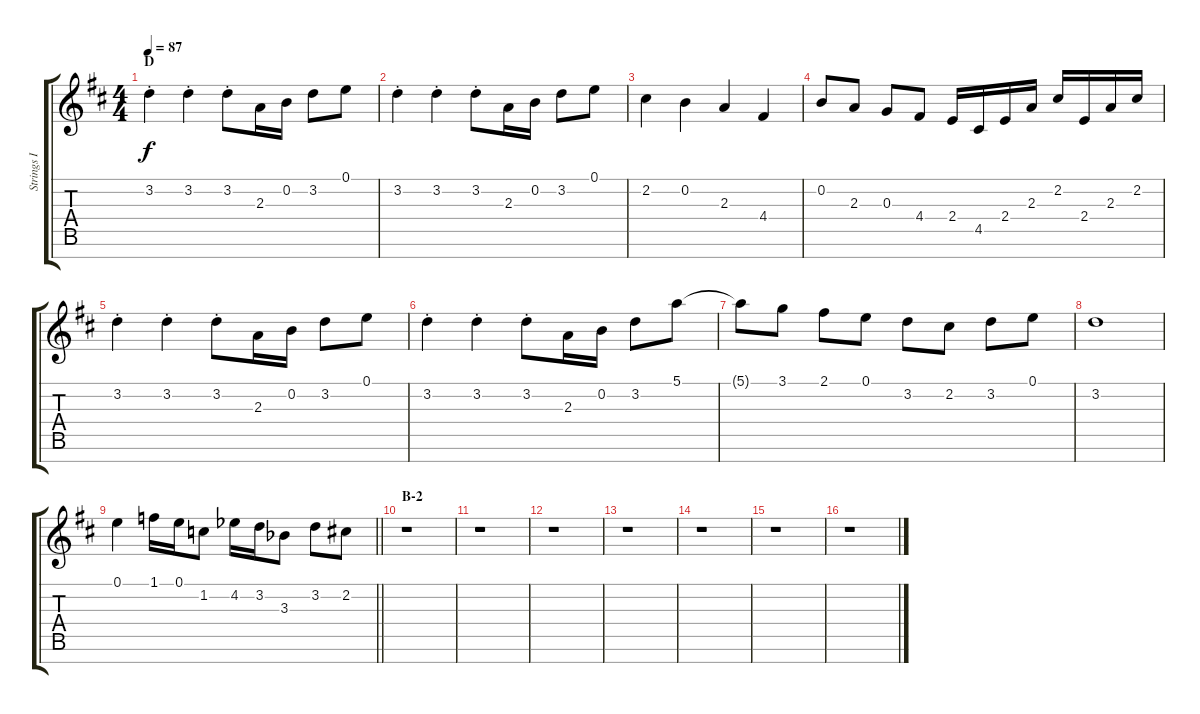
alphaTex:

\track ("Strings I" "Strings I") {instrument stringensemble1}
\staff {score tabs}
\tuning (E5 B4 G4 D4 A3 E3 B2) {hide}
\ts (4 4)
\section ("" "D")
\tempo 87
\clef g2
\ks d
3.2{st}.4{dy f} 3.2{st}.4 3.2{st}.8 2.3.16 0.2.16 3.2.8 0.1.8 |
3.2{st}.4 3.2{st}.4 3.2{st}.8 2.3.16 0.2.16 3.2.8 0.1.8 |
2.2.4 0.2.4 2.3.4 4.4.4 |
0.2.8 2.3.8 0.3.8 4.4.8 2.4.16 4.5.16 2.4.16 2.3.16 2.2.16 2.4.16 2.3.16 2.2.16 |
3.2{st}.4 3.2{st}.4 3.2{st}.8 2.3.16 0.2.16 3.2.8 0.1.8 |
3.2{st}.4 3.2{st}.4 3.2{st}.8 2.3.16 0.2.16 3.2.8 5.1.8 |
5.1{t}.8 3.1.8 2.1.8 0.1.8 3.2.8 2.2.8 3.2.8 0.1.8 |
3.2.1 |
\barLineRight lightlight
0.1.4 1.1.16 0.1.16 1.2.8 4.2{acc b}.16 3.2.16 3.3{acc b}.8 3.2.8 2.2.8 |
\section ("" "B-2")
r.1 |
r.1 |
r.1 |
r.1 |
r.1 |
r.1 |
r.1
